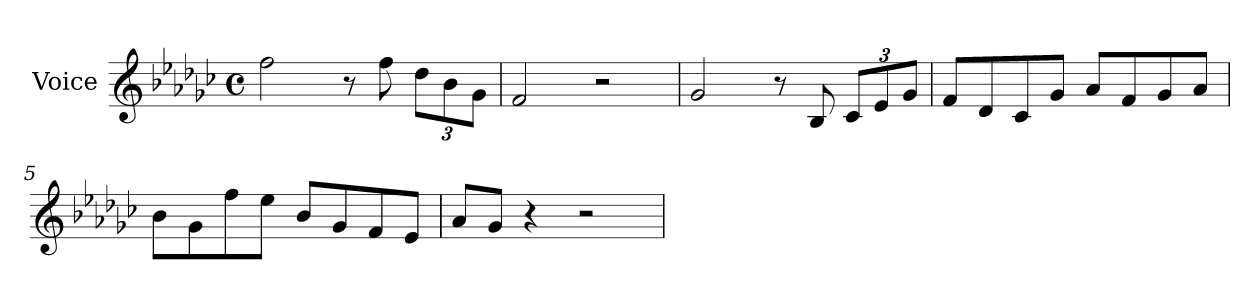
**kern
*part1
*staff1
*I"Voice
*I'Voice
*clefG2
*k[b-e-a-d-g-c-]
*M4/4
*met(c)
=1
2ff\
8r
8ff\
12dd-\L
12b-\
12g-\J
=2
2f/
2rcc
=3
2g-/
8r
8B-/
12c-/L
12e-/
12g-/J
=4
8f/L
8d-/
8c-/
8g-/J
8a-/L
8f/
8g-/
8a-/J
=5
8b-\L
8g-\
8ff\
8ee-\J
8b-/L
8g-/
8f/
8e-/J
=6
8a-/L
8g-/J
4r
2rcc
=
*-
